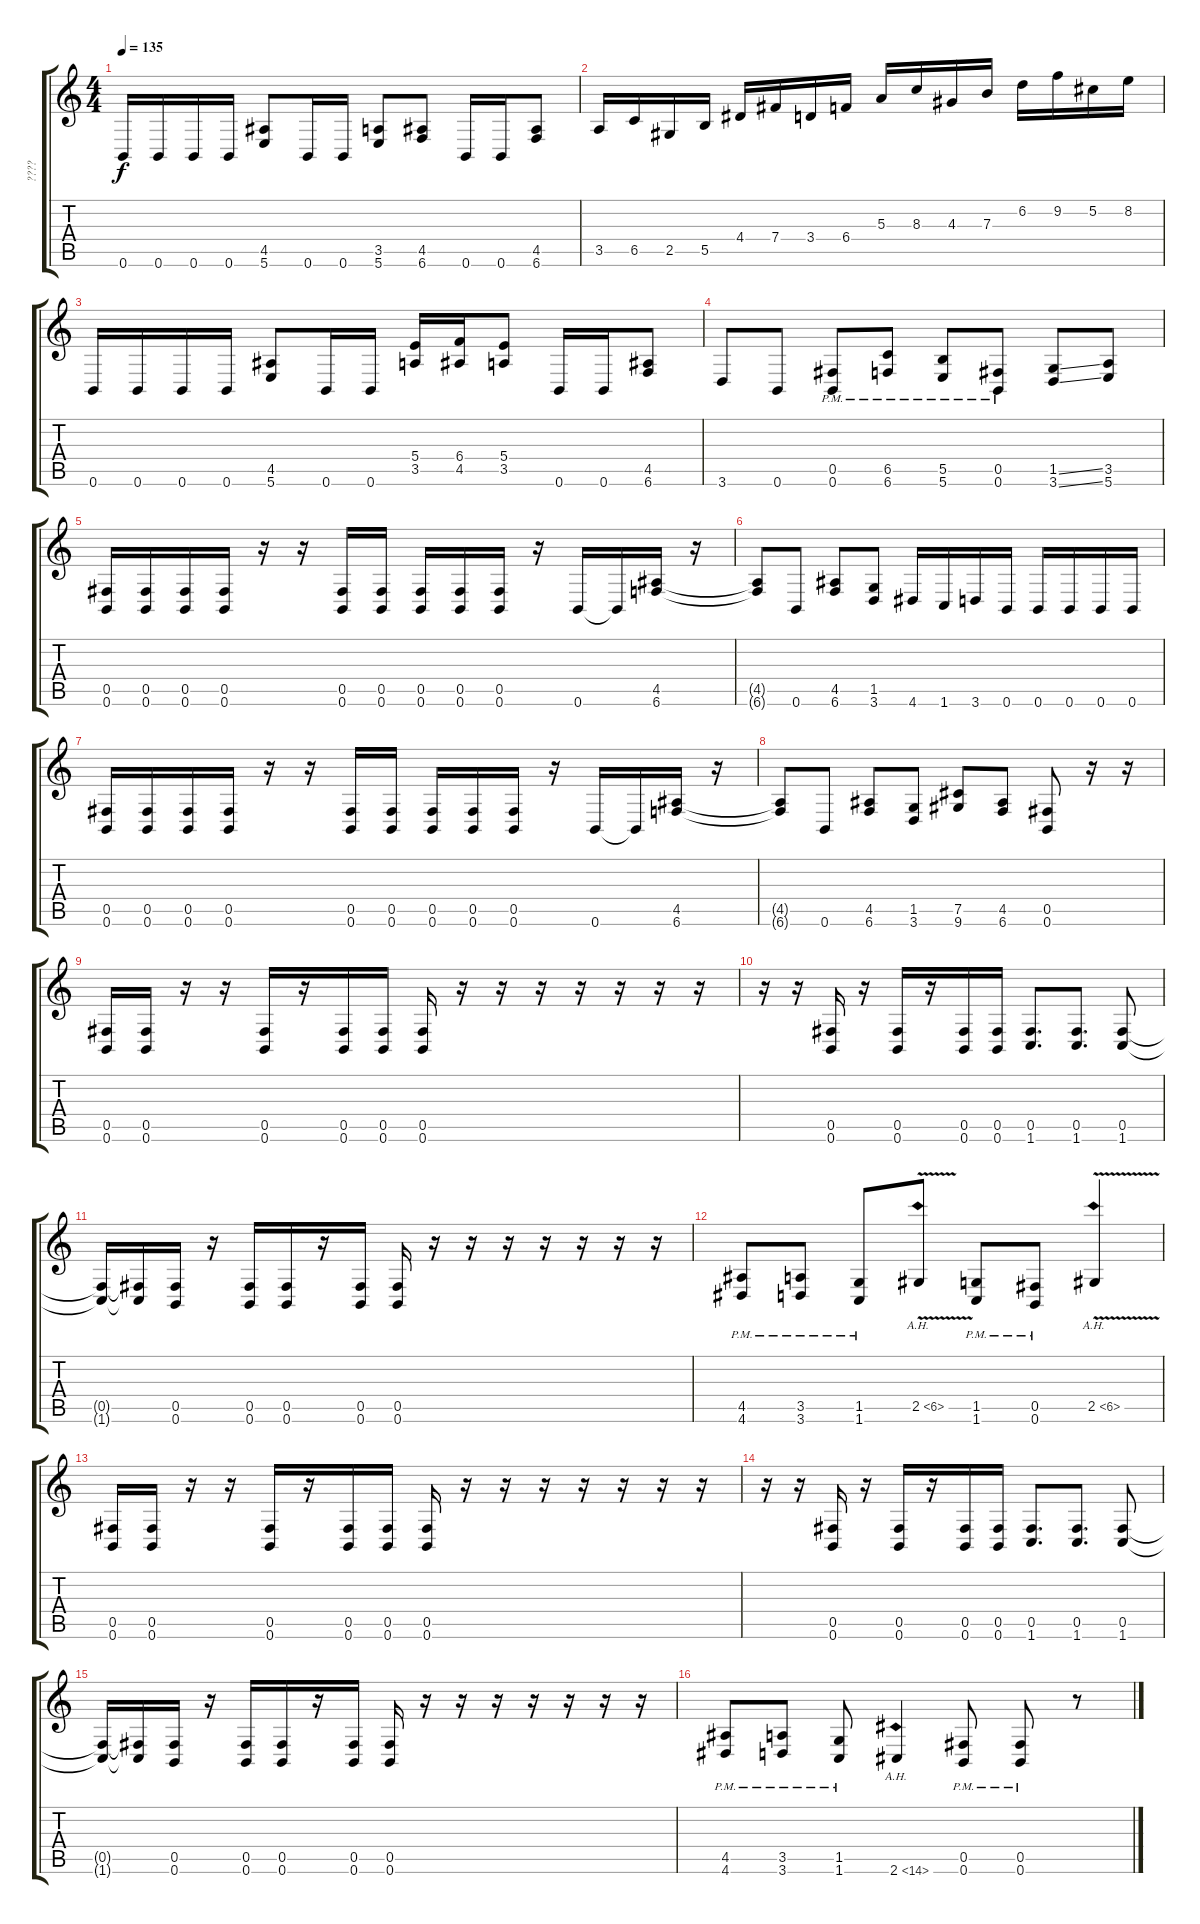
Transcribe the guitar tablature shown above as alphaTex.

\track ("????" "????") {instrument distortionguitar}
\staff {score tabs}
\tuning (Db4 Ab3 E3 B2 Gb2 B1) {hide}
\ts (4 4)
\tempo 135
\clef g2
\ks c
0.6.16{dy f} 0.6.16 0.6.16 0.6.16 (4.5 5.6).8 0.6.16 0.6.16 (3.5 5.6).8 (4.5 6.6).8 0.6.16 0.6.16 (4.5 6.6).8 |
3.5.16 6.5.16 2.5.16 5.5.16 4.4.16 7.4.16 3.4.16 6.4.16 5.3.16 8.3.16 4.3.16 7.3.16 6.2.16 9.2.16 5.2.16 8.2.16 |
0.6.16 0.6.16 0.6.16 0.6.16 (4.5 5.6).8 0.6.16 0.6.16 (5.4 3.5).16 (6.4 4.5).16 (5.4 3.5).8 0.6.16 0.6.16 (4.5 6.6).8 |
3.6.8 0.6.8 (0.5{pm} 0.6{pm}).8 (6.5{pm} 6.6{pm}).8 (5.5{pm} 5.6{pm}).8 (0.5{pm} 0.6{pm}).8 (1.5{ss} 3.6{ss}).8 (3.5 5.6).8 |
(0.5 0.6).16 (0.5 0.6).16 (0.5 0.6).16 (0.5 0.6).16 r.16 r.16 (0.5 0.6).16 (0.5 0.6).16 (0.5 0.6).16 (0.5 0.6).16 (0.5 0.6).16 r.16 0.6.16 0.6{t}.16 (4.5 6.6).16 r.16 |
(4.5{t} 6.6{t}).8 0.6.8 (4.5 6.6).8 (1.5 3.6).8 4.6.16 1.6.16 3.6.16 0.6.16 0.6.16 0.6.16 0.6.16 0.6.16 |
(0.5 0.6).16 (0.5 0.6).16 (0.5 0.6).16 (0.5 0.6).16 r.16 r.16 (0.5 0.6).16 (0.5 0.6).16 (0.5 0.6).16 (0.5 0.6).16 (0.5 0.6).16 r.16 0.6.16 0.6{t}.16 (4.5 6.6).16 r.16 |
(4.5{t} 6.6{t}).8 0.6.8 (4.5 6.6).8 (1.5 3.6).8 (7.5 9.6).8 (4.5 6.6).8 (0.5 0.6).8 r.16 r.16 |
(0.5 0.6).16 (0.5 0.6).16 r.16 r.16 (0.5 0.6).16 r.16 (0.5 0.6).16 (0.5 0.6).16 (0.5 0.6).16 r.16 r.16 r.16 r.16 r.16 r.16 r.16 |
r.16 r.16 (0.5 0.6).16 r.16 (0.5 0.6).16 r.16 (0.5 0.6).16 (0.5 0.6).16 (0.5 1.6).8{d} (0.5 1.6).8{d} (0.5 1.6).8 |
(0.5{t} 1.6{t}).16 (0.5{t} 1.6{t}).16 (0.5 0.6).16 r.16 (0.5 0.6).16 (0.5 0.6).16 r.16 (0.5 0.6).16 (0.5 0.6).16 r.16 r.16 r.16 r.16 r.16 r.16 r.16 |
(4.5{pm} 4.6{pm}).8 (3.5{pm} 3.6{pm}).8 (1.5{pm} 1.6{pm}).8 2.5{ah 4 v}.8 (1.5{pm} 1.6{pm}).8 (0.5{pm} 0.6{pm}).8 2.5{ah 4 v}.4 |
(0.5 0.6).16 (0.5 0.6).16 r.16 r.16 (0.5 0.6).16 r.16 (0.5 0.6).16 (0.5 0.6).16 (0.5 0.6).16 r.16 r.16 r.16 r.16 r.16 r.16 r.16 |
r.16 r.16 (0.5 0.6).16 r.16 (0.5 0.6).16 r.16 (0.5 0.6).16 (0.5 0.6).16 (0.5 1.6).8{d} (0.5 1.6).8{d} (0.5 1.6).8 |
(0.5{t} 1.6{t}).16 (0.5{t} 1.6{t}).16 (0.5 0.6).16 r.16 (0.5 0.6).16 (0.5 0.6).16 r.16 (0.5 0.6).16 (0.5 0.6).16 r.16 r.16 r.16 r.16 r.16 r.16 r.16 |
(4.5{pm} 4.6{pm}).8 (3.5{pm} 3.6{pm}).8 (1.5{pm} 1.6{pm}).8 2.6{ah 12}.4 (0.5{pm} 0.6{pm}).8 (0.5{pm} 0.6{pm}).8 r.8
